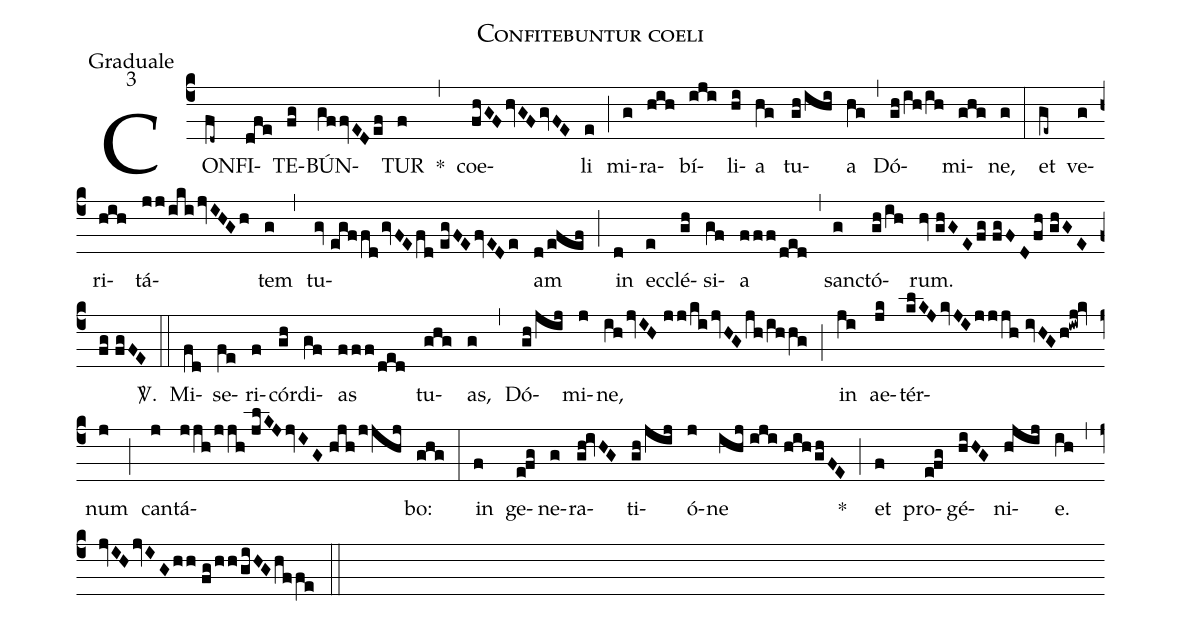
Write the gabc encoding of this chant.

name:Confitebuntur coeli;
office-part:Graduale;
mode:3;
%%
(c4) CON(fd~)FI(dfe)TE(fg)BÚN(gffvEDef)TUR(f) *(,) coe(fhGFhvGFgvFE)li(e) (;) mi(g)ra(hih)bí(iji)li(hi)a(hg) tu(gh/ihi)a(hg) (,) Dó(gh/ih/ih)mi(ghg)ne,(g) (:) et(ge~) ve(g)ri(hih)tá(jj/ikijvIHGh)tem(g) (,) tu(gv//egffdgvFEfd//egFEfvEDe)am(d/efef) (;) in(d) ec(e)clé(gh)si(gf)a(fff/ded) (,) san(g)ctó(gh/ih)rum.(hv//ghGEfg//fgFDfh//ghGEfg//fgFE) <sp>V/</sp>.(::) Mi(fd)se(fe)ri(f)cór(gh)di(gf)as(fff/ded) tu(ghg)as,(g) (,) Dó(gh/jij)mi(j)ne,(ihjvIH//jj/kijvHGjh/ihhg) (;) in(ji) ae(jk)tér(klKJkvJIjjjh//ivHGh!iwj!kv)num(j) (;) can(j)tá(jjh/jjh//jlKJjvIG//hjh/jjhj)bo:(ghg) (:) in(f) ge(e!fg)ne(g)ra(gh!ivHG)ti(gh/jij)ó(j)ne(ihj//iji//hih/ghFE) *(;) et(f) pro(e!fg)gé(hiHG)ni(hjij)e.(ih) (,) (jvIHjvIGhh//fg/hh/giHGhffe) (::)
